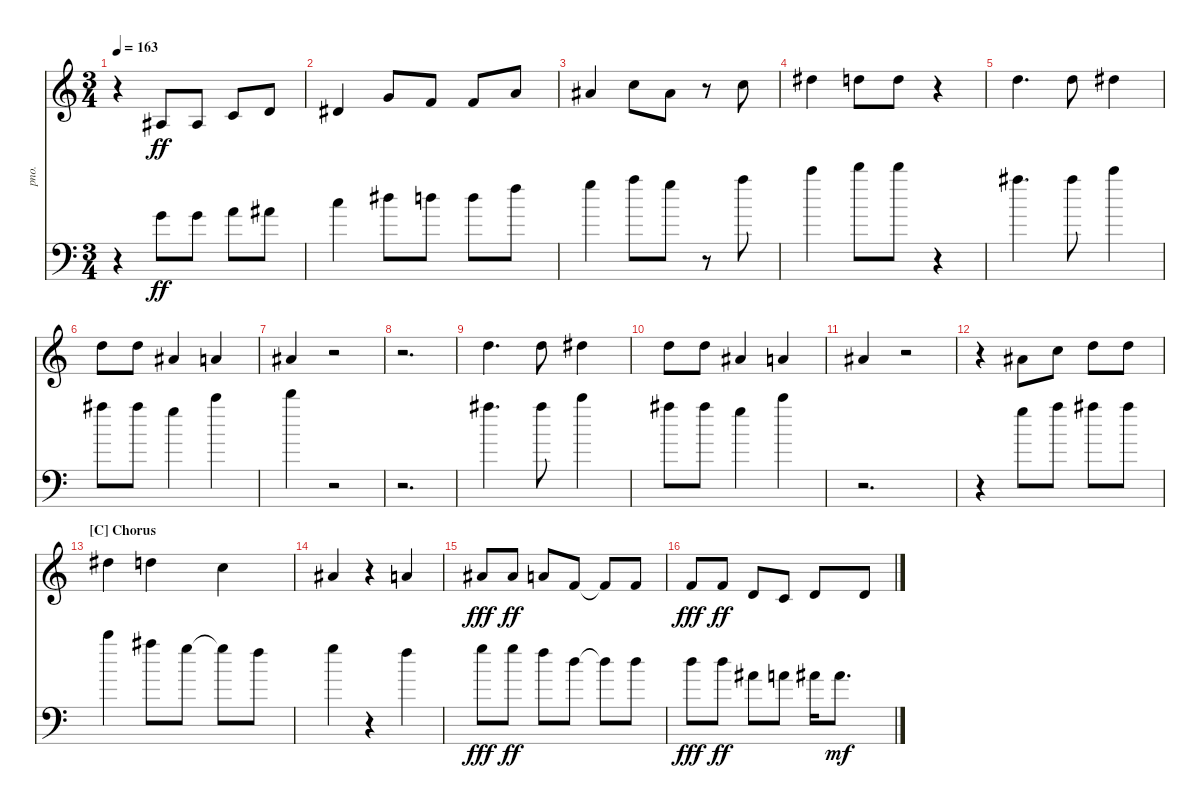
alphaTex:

\bracketExtendMode nobrackets
\track ("Melody" "pno.") {instrument acousticgrandpiano}
\staff {score}
\tuning (E4 B3 G3 D3 A2 E2)
\ts (3 4)
\tempo 163
\clef g2
\ks aminor
r.4{dy ff} 3.3{acc #}.8 3.3{acc #}.8 1.2.8 3.2.8 |
4.2{acc #}.4 3.1.8 1.1.8 1.1.8 5.1.8 |
6.1{acc #}.4 8.1.8 6.1{acc #}.8 r.8 8.1.8 |
11.1{acc #}.4 10.1.8 10.1.8 r.4 |
10.1.4{d} 10.1.8 11.1{acc #}.4 |
10.1.8 10.1.8 6.1{acc #}.4 5.1.4 |
6.1{acc #}.4 r.2 |
r.2{d} |
10.1.4{d} 10.1.8 11.1{acc #}.4 |
10.1.8 10.1.8 6.1{acc #}.4 5.1.4 |
6.1{acc #}.4 r.2 |
r.4 6.1{acc #}.8 8.1.8 10.1.8 10.1.8 |
\section ("C" "Chorus")
11.1{acc #}.4 10.1.4 8.1.4 |
6.1{acc #}.4 r.4 5.1.4 |
6.1{acc #}.8{dy fff} 6.1{acc #}.8{dy ff} 5.1.8 1.1.8 1.1{t}.8 1.1.8 |
1.1.8{dy fff} 1.1.8{dy ff} 3.2.8 1.2.8 3.2.8 3.2.8
\staff {score}
\tuning (G2 D2 A1 E1 B0)
\clef f4
\ottava regular
\simile none
\ks aminor
r.4{dy mf} 24.1.8{dy ff} 24.1.8 26.1.8 27.1{acc #}.8 |
29.1.4 32.1{acc #}.8 31.1.8 31.1.8 34.1.8 |
36.1.4 38.1.8 36.1.8 r.8 38.1.8 |
41.1.4 43.1.8 43.1.8 r.4 |
39.1{acc #}.4{d} 39.1{acc #}.8 41.1.4 |
39.1{acc #}.8 39.1{acc #}.8 36.1.4 41.1.4 |
43.1.4 r.2 |
r.2{d} |
39.1{acc #}.4{d} 39.1{acc #}.8 41.1.4 |
39.1{acc #}.8 39.1{acc #}.8 36.1.4 41.1.4 |
r.2{d} |
r.4 36.1.8 38.1.8 39.1{acc #}.8 39.1{acc #}.8 |
41.1.4 39.1{acc #}.8 36.1.8 36.1{t}.8 34.1.8 |
36.1.4 r.4 34.1.4 |
36.1.8{dy fff} 36.1.8{dy ff} 34.1.8 31.1.8 31.1{t}.8 31.1.8 |
31.1.8{dy fff} 31.1.8{dy ff} 27.1{acc #}.8 26.1.8 27.1{acc #}.16 27.1{acc #}.8{d dy mf}
